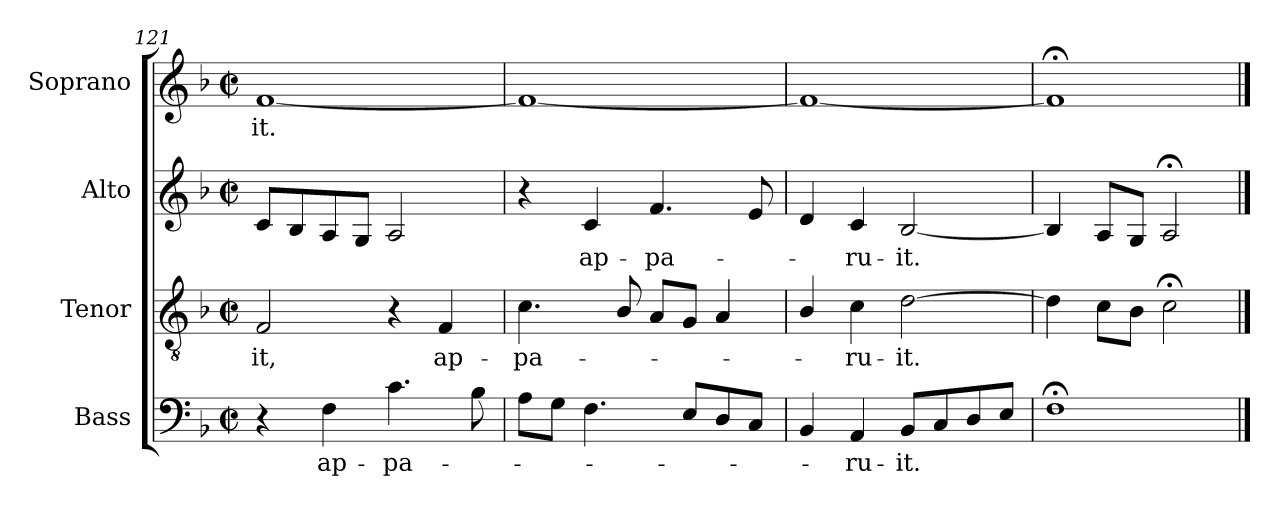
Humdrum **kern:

**kern	**text	**kern	**text	**kern	**text	**kern	**text
*part4	*part4	*part3	*part3	*part2	*part2	*part1	*part1
*staff4	*staff4	*staff3	*staff3	*staff2	*staff2	*staff1	*staff1
*I"Bass	*	*I"Tenor	*	*I"Alto	*	*I"Soprano	*
*I'B.	*	*I'T.	*	*I'A.	*	*I'S.	*
*clefF4	*	*clefGv2	*	*clefG2	*	*clefG2	*
*	*	*ITrd7c12	*	*	*	*	*
*k[b-]	*	*k[b-]	*	*k[b-]	*	*k[b-]	*
*F:	*	*F:	*	*F:	*	*F:	*
*M2/2	*	*M2/2	*	*M2/2	*	*M2/2	*
*met(c|)	*	*met(c|)	*	*met(c|)	*	*met(c|)	*
=121	=121	=121	=121	=121	=121	=121	=121
!	!	!	!LO:LY:b:color=#000000	!	!	!	!
!	!	!	!	!	!	!	!LO:LY:b:color=#000000
4r	.	2FFi/	-it,	8ci/L	.	[1fi	-it.
.	.	.	.	8B-i/	.	.	.
!	!LO:LY:b:color=#000000	!	!	!	!	!	!
4Fi\	ap-	.	.	8Ai/	.	.	.
.	.	.	.	8Gi/J	.	.	.
!	!LO:LY:b:color=#000000	!	!	!	!	!	!
4.ci\	-pa-	4r	.	2Ai/	.	.	.
!	!	!	!LO:LY:b:color=#000000	!	!	!	!
.	.	4FFi/	ap-	.	.	.	.
8B-i\	.	.	.	.	.	.	.
=122	=122	=122	=122	=122	=122	=122	=122
!	!	!	!LO:LY:b:color=#000000	!	!	!	!
8Ai\L	.	4.Ci\	-pa-	4r	.	1fi_	.
8Gi\J	.	.	.	.	.	.	.
!	!	!	!	!	!LO:LY:b:color=#000000	!	!
4.Fi\	.	.	.	4ci/	ap-	.	.
.	.	8BB-i/	.	.	.	.	.
!	!	!	!	!	!LO:LY:b:color=#000000	!	!
.	.	8AAi/L	.	4.fi/	-pa-	.	.
8Ei/L	.	8GGi/J	.	.	.	.	.
8Di/	.	4AAi/	.	.	.	.	.
8Ci/J	.	.	.	8ei/	.	.	.
=123	=123	=123	=123	=123	=123	=123	=123
4BB-i/	.	4BB-i/	.	4di/	.	1fi_	.
!	!LO:LY:b:color=#000000	!	!	!	!	!	!
!	!	!	!LO:LY:b:color=#000000	!	!	!	!
!	!	!	!	!	!LO:LY:b:color=#000000	!	!
4AAi/	-ru-	4Ci\	-ru-	4ci/	-ru-	.	.
!	!LO:LY:b:color=#000000	!	!	!	!	!	!
!	!	!	!LO:LY:b:color=#000000	!	!	!	!
!	!	!	!	!	!LO:LY:b:color=#000000	!	!
8BB-i/L	-it.	[2Di\	-it.	[2B-i/	-it.	.	.
8Ci/	.	.	.	.	.	.	.
8Di/	.	.	.	.	.	.	.
8Ei/J	.	.	.	.	.	.	.
=124	=124	=124	=124	=124	=124	=124	=124
1F;i	.	4Di\]	.	4B-i/]	.	1f;i]	.
.	.	8Ci\L	.	8Ai/L	.	.	.
.	.	8BB-i\J	.	8Gi/J	.	.	.
.	.	2C;i\	.	2A;i/	.	.	.
==	==	==	==	==	==	==	==
*-	*-	*-	*-	*-	*-	*-	*-
